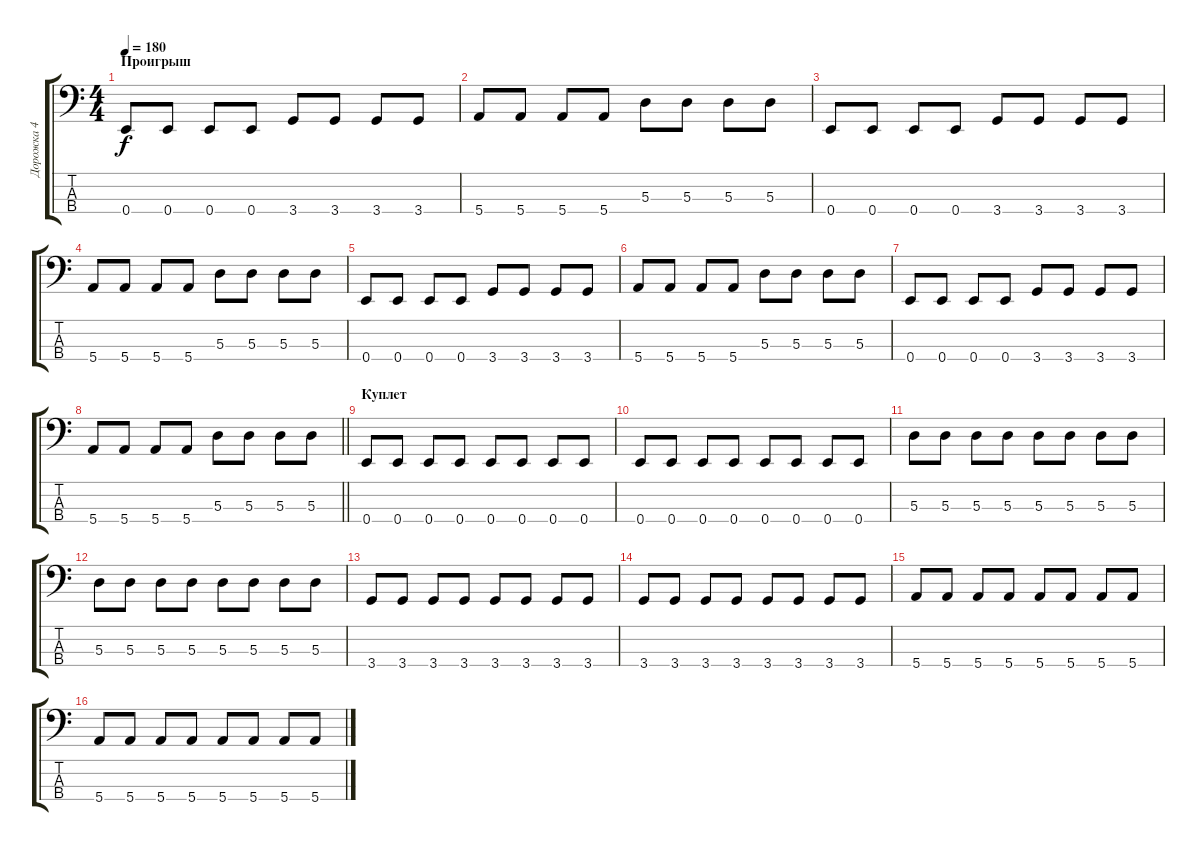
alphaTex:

\track ("Дорожка 4" "Дорожка 4") {instrument electricbasspick}
\staff {score tabs}
\tuning (G2 D2 A1 E1) {hide}
\ts (4 4)
\section ("" "Проигрыш")
\tempo 180
\clef f4
\ks c
0.4.8{dy f} 0.4.8 0.4.8 0.4.8 3.4.8 3.4.8 3.4.8 3.4.8 |
5.4.8 5.4.8 5.4.8 5.4.8 5.3.8 5.3.8 5.3.8 5.3.8 |
0.4.8 0.4.8 0.4.8 0.4.8 3.4.8 3.4.8 3.4.8 3.4.8 |
5.4.8 5.4.8 5.4.8 5.4.8 5.3.8 5.3.8 5.3.8 5.3.8 |
0.4.8 0.4.8 0.4.8 0.4.8 3.4.8 3.4.8 3.4.8 3.4.8 |
5.4.8 5.4.8 5.4.8 5.4.8 5.3.8 5.3.8 5.3.8 5.3.8 |
0.4.8 0.4.8 0.4.8 0.4.8 3.4.8 3.4.8 3.4.8 3.4.8 |
\barLineRight lightlight
5.4.8 5.4.8 5.4.8 5.4.8 5.3.8 5.3.8 5.3.8 5.3.8 |
\section ("" "Куплет")
0.4.8 0.4.8 0.4.8 0.4.8 0.4.8 0.4.8 0.4.8 0.4.8 |
0.4.8 0.4.8 0.4.8 0.4.8 0.4.8 0.4.8 0.4.8 0.4.8 |
5.3.8 5.3.8 5.3.8 5.3.8 5.3.8 5.3.8 5.3.8 5.3.8 |
5.3.8 5.3.8 5.3.8 5.3.8 5.3.8 5.3.8 5.3.8 5.3.8 |
3.4.8 3.4.8 3.4.8 3.4.8 3.4.8 3.4.8 3.4.8 3.4.8 |
3.4.8 3.4.8 3.4.8 3.4.8 3.4.8 3.4.8 3.4.8 3.4.8 |
5.4.8 5.4.8 5.4.8 5.4.8 5.4.8 5.4.8 5.4.8 5.4.8 |
5.4.8 5.4.8 5.4.8 5.4.8 5.4.8 5.4.8 5.4.8 5.4.8
